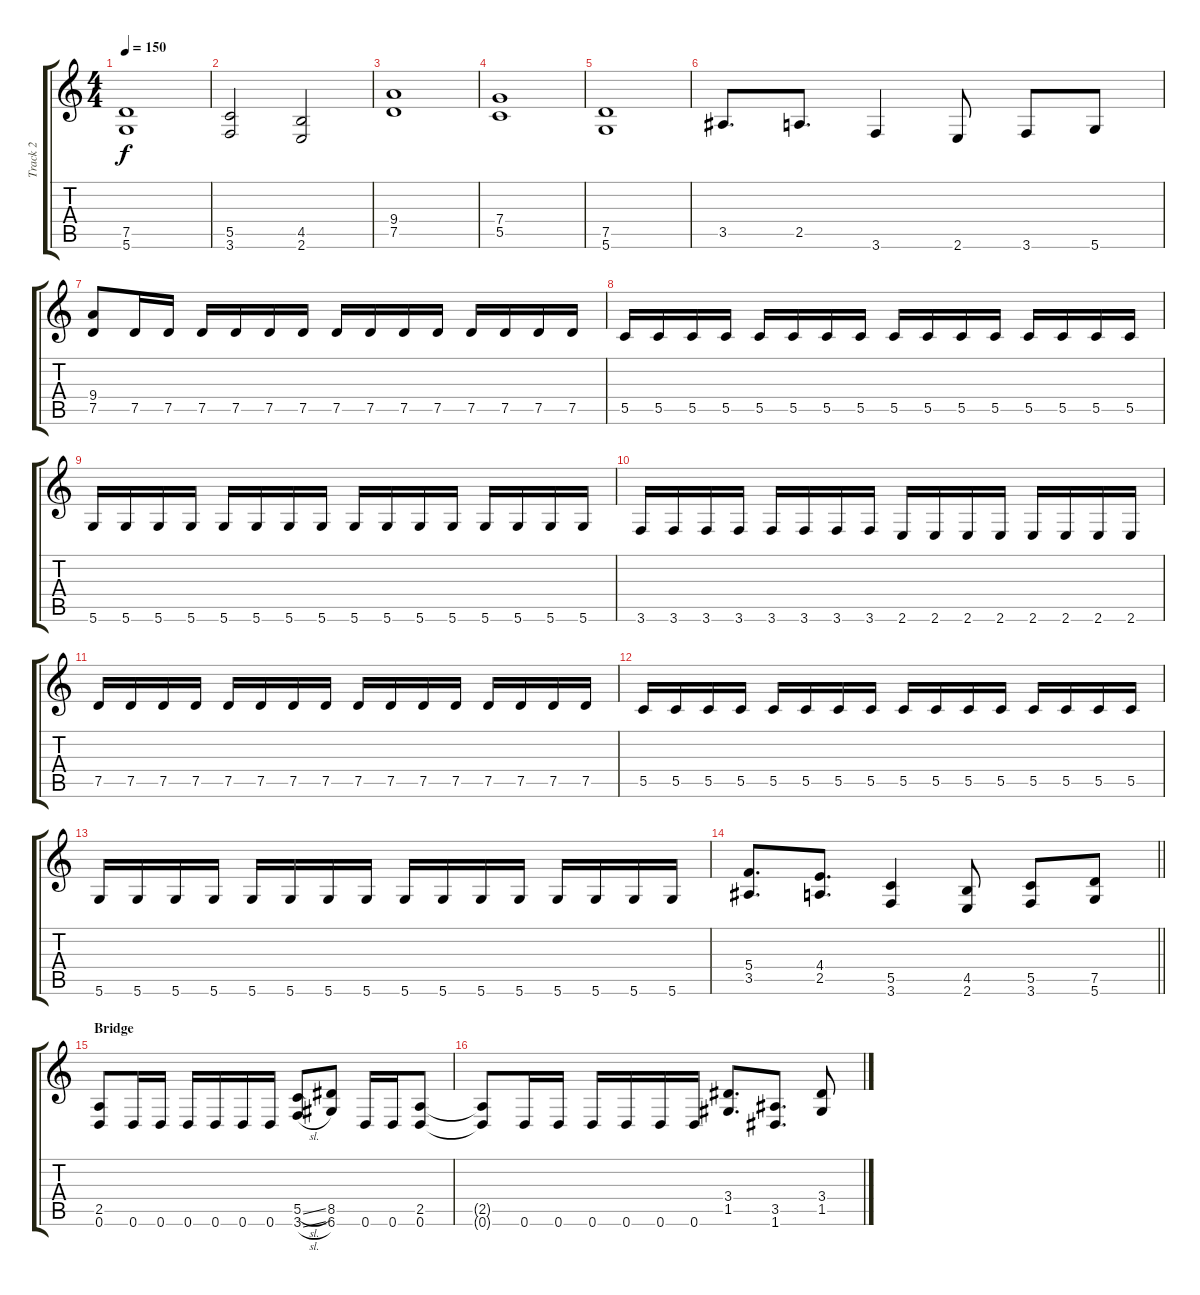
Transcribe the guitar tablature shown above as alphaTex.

\track ("Track 2" "Track 2") {instrument distortionguitar}
\staff {score tabs}
\tuning (D4 A3 F3 C3 G2 D2) {hide}
\ts (4 4)
\tempo 150
\clef g2
\ks c
(7.5 5.6).1{dy f} |
(5.5 3.6).2 (4.5 2.6).2 |
(9.4 7.5).1 |
(7.4 5.5).1 |
(7.5 5.6).1 |
3.5.8{d} 2.5.8{d} 3.6.4 2.6.8 3.6.8 5.6.8 |
(9.4 7.5).8 7.5.16 7.5.16 7.5.16 7.5.16 7.5.16 7.5.16 7.5.16 7.5.16 7.5.16 7.5.16 7.5.16 7.5.16 7.5.16 7.5.16 |
5.5.16 5.5.16 5.5.16 5.5.16 5.5.16 5.5.16 5.5.16 5.5.16 5.5.16 5.5.16 5.5.16 5.5.16 5.5.16 5.5.16 5.5.16 5.5.16 |
5.6.16 5.6.16 5.6.16 5.6.16 5.6.16 5.6.16 5.6.16 5.6.16 5.6.16 5.6.16 5.6.16 5.6.16 5.6.16 5.6.16 5.6.16 5.6.16 |
3.6.16 3.6.16 3.6.16 3.6.16 3.6.16 3.6.16 3.6.16 3.6.16 2.6.16 2.6.16 2.6.16 2.6.16 2.6.16 2.6.16 2.6.16 2.6.16 |
7.5.16 7.5.16 7.5.16 7.5.16 7.5.16 7.5.16 7.5.16 7.5.16 7.5.16 7.5.16 7.5.16 7.5.16 7.5.16 7.5.16 7.5.16 7.5.16 |
5.5.16 5.5.16 5.5.16 5.5.16 5.5.16 5.5.16 5.5.16 5.5.16 5.5.16 5.5.16 5.5.16 5.5.16 5.5.16 5.5.16 5.5.16 5.5.16 |
5.6.16 5.6.16 5.6.16 5.6.16 5.6.16 5.6.16 5.6.16 5.6.16 5.6.16 5.6.16 5.6.16 5.6.16 5.6.16 5.6.16 5.6.16 5.6.16 |
\barLineRight lightlight
(5.4 3.5).8{d} (4.4 2.5).8{d} (5.5 3.6).4 (4.5 2.6).8 (5.5 3.6).8 (7.5 5.6).8 |
\section ("" "Bridge")
(2.5 0.6).8 0.6.16 0.6.16 0.6.16 0.6.16 0.6.16 0.6.16 (5.5{sl} 3.6{sl}).8 (8.5 6.6).8 0.6.16 0.6.16 (2.5 0.6).8 |
(2.5{t} 0.6{t}).8 0.6.16 0.6.16 0.6.16 0.6.16 0.6.16 0.6.16 (3.4 1.5).8{d} (3.5 1.6).8{d} (3.4 1.5).8
